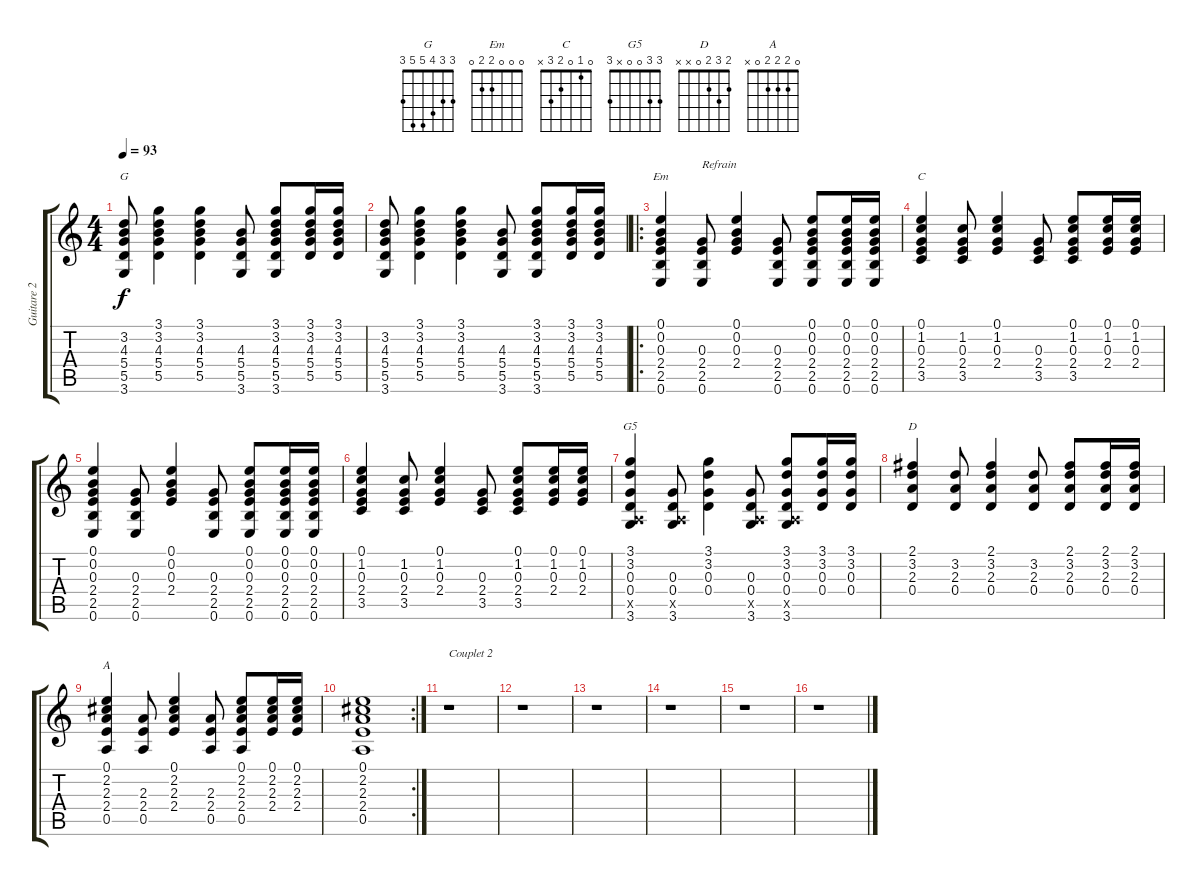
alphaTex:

\track ("Guitare 2" "Guitare 2") {instrument acousticguitarnylon}
\staff {score tabs}
\tuning (E4 B3 G3 D3 A2 E2) {hide}
\chord ("G" 3 3 4 5 5 3)
\chord ("Em" 0 0 0 2 2 0)
\chord ("C" 0 1 0 2 3 x)
\chord ("G5" 3 3 0 0 x 3)
\chord ("D" 2 3 2 0 x x)
\chord ("A" 0 2 2 2 0 x)
\ts (4 4)
\tempo 93
\clef g2
\ks c
(3.2 4.3 5.4 5.5 3.6).8{ch "G" dy f} (3.1 3.2 4.3 5.4 5.5).4 (3.1 3.2 4.3 5.4 5.5).4 (4.3 5.4 5.5 3.6).8 (3.1 3.2 4.3 5.4 5.5 3.6).8 (3.1 3.2 4.3 5.4 5.5).16 (3.1 3.2 4.3 5.4 5.5).16 |
(3.2 4.3 5.4 5.5 3.6).8 (3.1 3.2 4.3 5.4 5.5).4 (3.1 3.2 4.3 5.4 5.5).4 (4.3 5.4 5.5 3.6).8 (3.1 3.2 4.3 5.4 5.5 3.6).8 (3.1 3.2 4.3 5.4 5.5).16 (3.1 3.2 4.3 5.4 5.5).16 |
\ro
(0.1 0.2 0.3 2.4 2.5 0.6).4{ch "Em"} (0.3 2.4 2.5 0.6).8{txt "Refrain"} (0.1 0.2 0.3 2.4).4 (0.3 2.4 2.5 0.6).8 (0.1 0.2 0.3 2.4 2.5 0.6).8 (0.1 0.2 0.3 2.4 2.5 0.6).16 (0.1 0.2 0.3 2.4 2.5 0.6).16 |
(0.1 1.2 0.3 2.4 3.5).4{ch "C"} (1.2 0.3 2.4 3.5).8 (0.1 1.2 0.3 2.4).4 (0.3 2.4 3.5).8 (0.1 1.2 0.3 2.4 3.5).8 (0.1 1.2 0.3 2.4).16 (0.1 1.2 0.3 2.4).16 |
(0.1 0.2 0.3 2.4 2.5 0.6).4 (0.3 2.4 2.5 0.6).8 (0.1 0.2 0.3 2.4).4 (0.3 2.4 2.5 0.6).8 (0.1 0.2 0.3 2.4 2.5 0.6).8 (0.1 0.2 0.3 2.4 2.5 0.6).16 (0.1 0.2 0.3 2.4 2.5 0.6).16 |
(0.1 1.2 0.3 2.4 3.5).4 (1.2 0.3 2.4 3.5).8 (0.1 1.2 0.3 2.4).4 (0.3 2.4 3.5).8 (0.1 1.2 0.3 2.4 3.5).8 (0.1 1.2 0.3 2.4).16 (0.1 1.2 0.3 2.4).16 |
(3.1 3.2 0.3 0.4 0.5{x} 3.6).4{ch "G5"} (0.3 0.4 0.5{x} 3.6).8 (3.1 3.2 0.3 0.4).4 (0.3 0.4 0.5{x} 3.6).8 (3.1 3.2 0.3 0.4 0.5{x} 3.6).8 (3.1 3.2 0.3 0.4).16 (3.1 3.2 0.3 0.4).16 |
(2.1 3.2 2.3 0.4).4{ch "D"} (3.2 2.3 0.4).8 (2.1 3.2 2.3 0.4).4 (3.2 2.3 0.4).8 (2.1 3.2 2.3 0.4).8 (2.1 3.2 2.3 0.4).16 (2.1 3.2 2.3 0.4).16 |
(0.1 2.2 2.3 2.4 0.5).4{ch "A"} (2.3 2.4 0.5).8 (0.1 2.2 2.3 2.4).4 (2.3 2.4 0.5).8 (0.1 2.2 2.3 2.4 0.5).8 (0.1 2.2 2.3 2.4).16 (0.1 2.2 2.3 2.4).16 |
\rc 2
(0.1 2.2 2.3 2.4 0.5).1 |
r.1{txt "Couplet 2"} |
r.1 |
r.1 |
r.1 |
r.1 |
r.1
